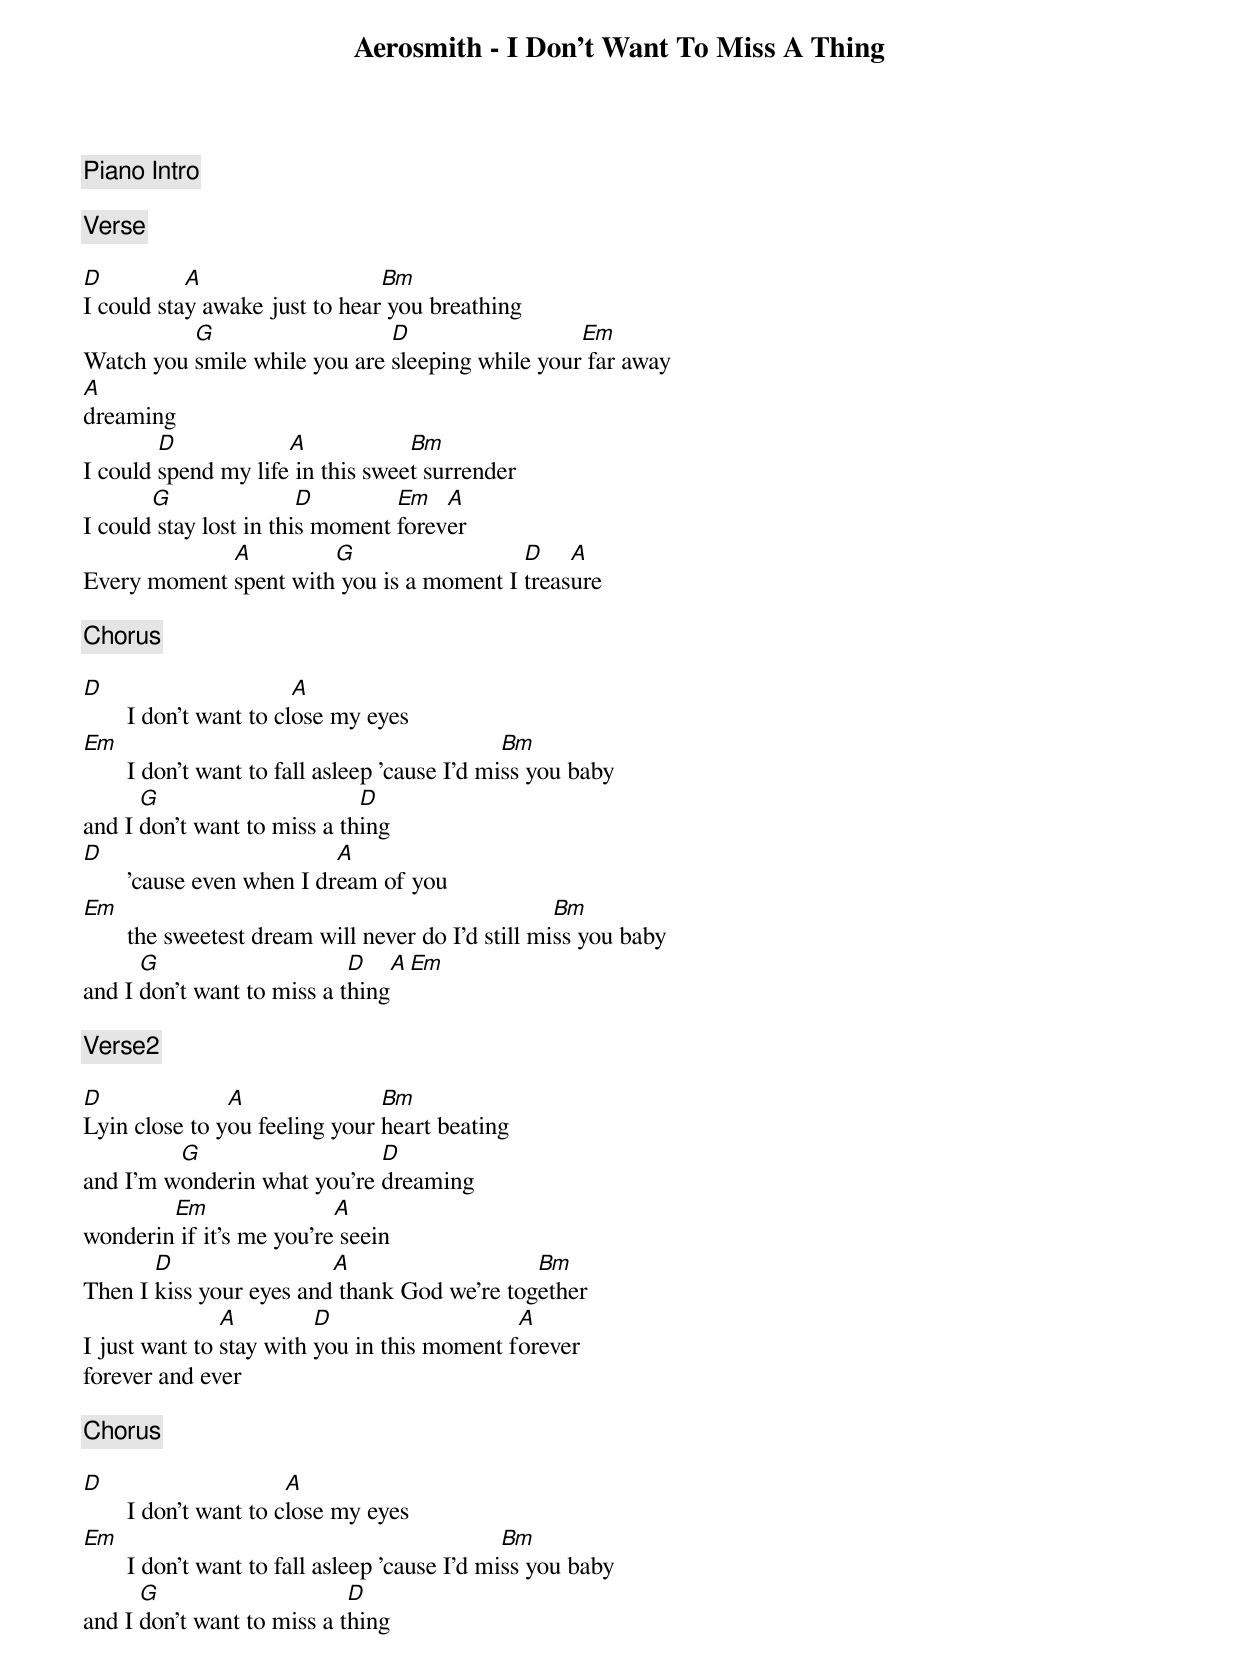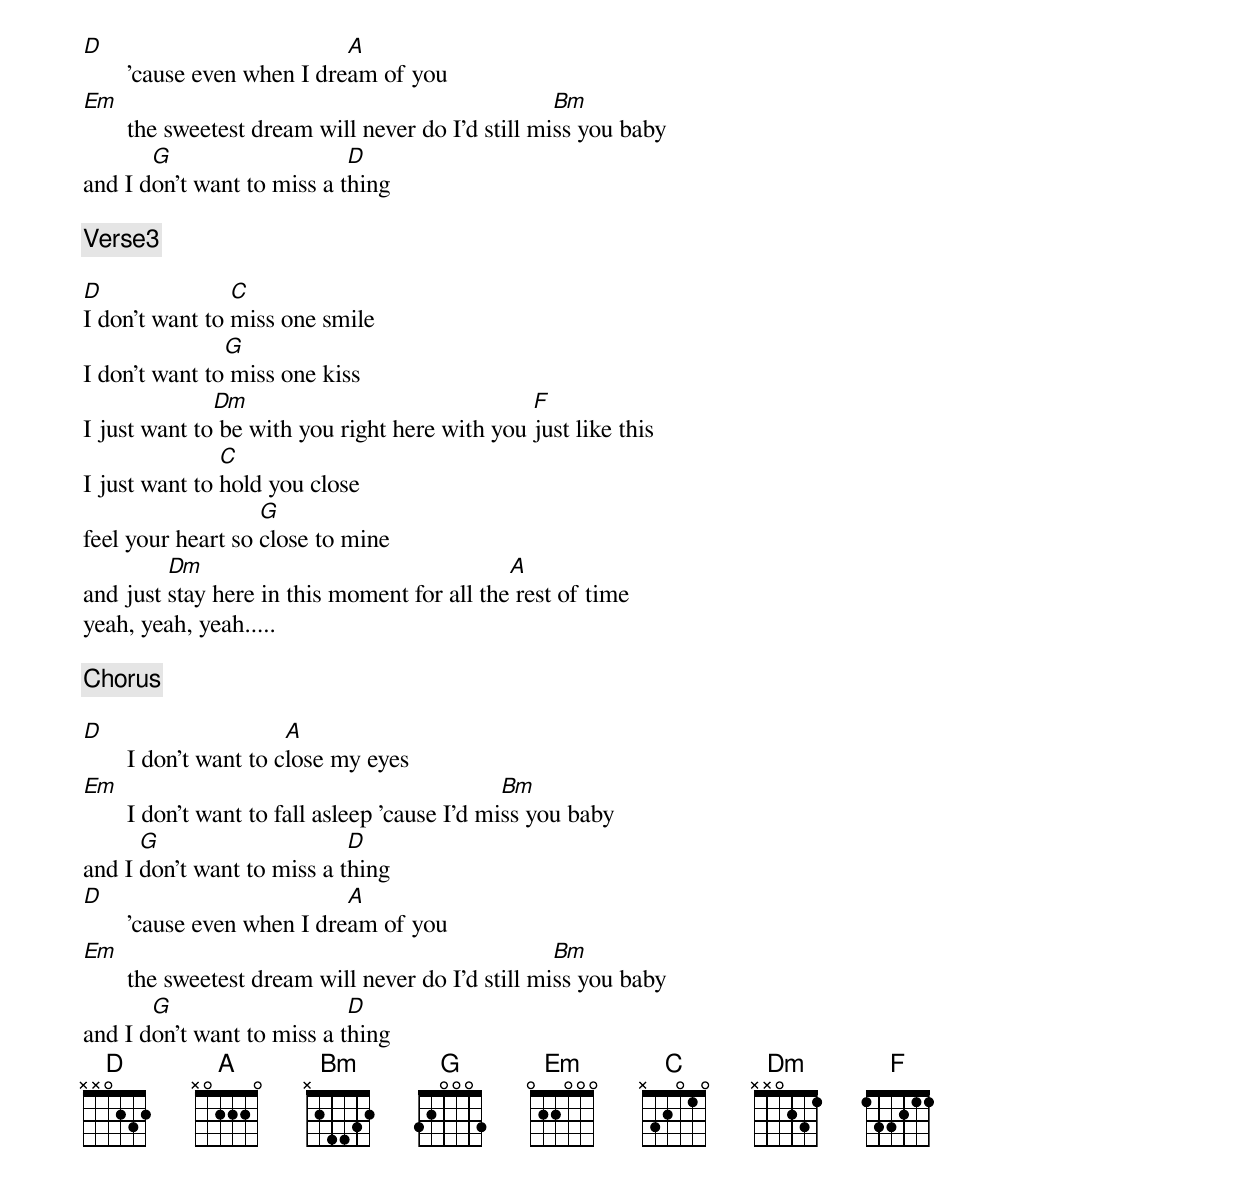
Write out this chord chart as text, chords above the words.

Aerosmith - I Don't Want To Miss A Thing

[Piano Intro]

[Verse]

D          A                   Bm
I could stay awake just to hear you breathing
          G                   D                  Em
Watch you smile while you are sleeping while your far away
A
dreaming
        D            A            Bm
I could spend my life in this sweet surrender
       G                D        Em   A
I could stay lost in this moment forever
             A         G                  D    A
Every moment spent with you is a moment I treasure

[Chorus]

D                        A
       I don't want to close my eyes
Em                                              Bm
       I don't want to fall asleep 'cause I'd miss you baby
      G                      D
and I don't want to miss a thing
D                           A
       'cause even when I dream of you
Em                                                  Bm
       the sweetest dream will never do I'd still miss you baby
      G                     D     A     Em
and I don't want to miss a thing

[Verse2]

D              A               Bm
Lyin close to you feeling your heart beating
         G                   D
and I'm wonderin what you're dreaming
        Em                A
wonderin if it's me you're seein
       D                 A                   Bm
Then I kiss your eyes and thank God we're together
               A         D                   A
I just want to stay with you in this moment forever
forever and ever

[Chorus]

D                       A
       I don't want to close my eyes
Em                                              Bm
       I don't want to fall asleep 'cause I'd miss you baby
      G                     D
and I don't want to miss a thing
D                            A
       'cause even when I dream of you
Em                                                  Bm
       the sweetest dream will never do I'd still miss you baby
       G                    D
and I don't want to miss a thing

[Verse3]

D               C
I don't want to miss one smile
               G
I don't want to miss one kiss
              Dm                               F
I just want to be with you right here with you just like this
               C
I just want to hold you close
                   G
feel your heart so close to mine
         Dm                                  A
and just stay here in this moment for all the rest of time
yeah, yeah, yeah.....

[Chorus]

D                       A
       I don't want to close my eyes
Em                                              Bm
       I don't want to fall asleep 'cause I'd miss you baby
      G                     D
and I don't want to miss a thing
D                            A
       'cause even when I dream of you
Em                                                  Bm
       the sweetest dream will never do I'd still miss you baby
       G                    D
and I don't want to miss a thing
